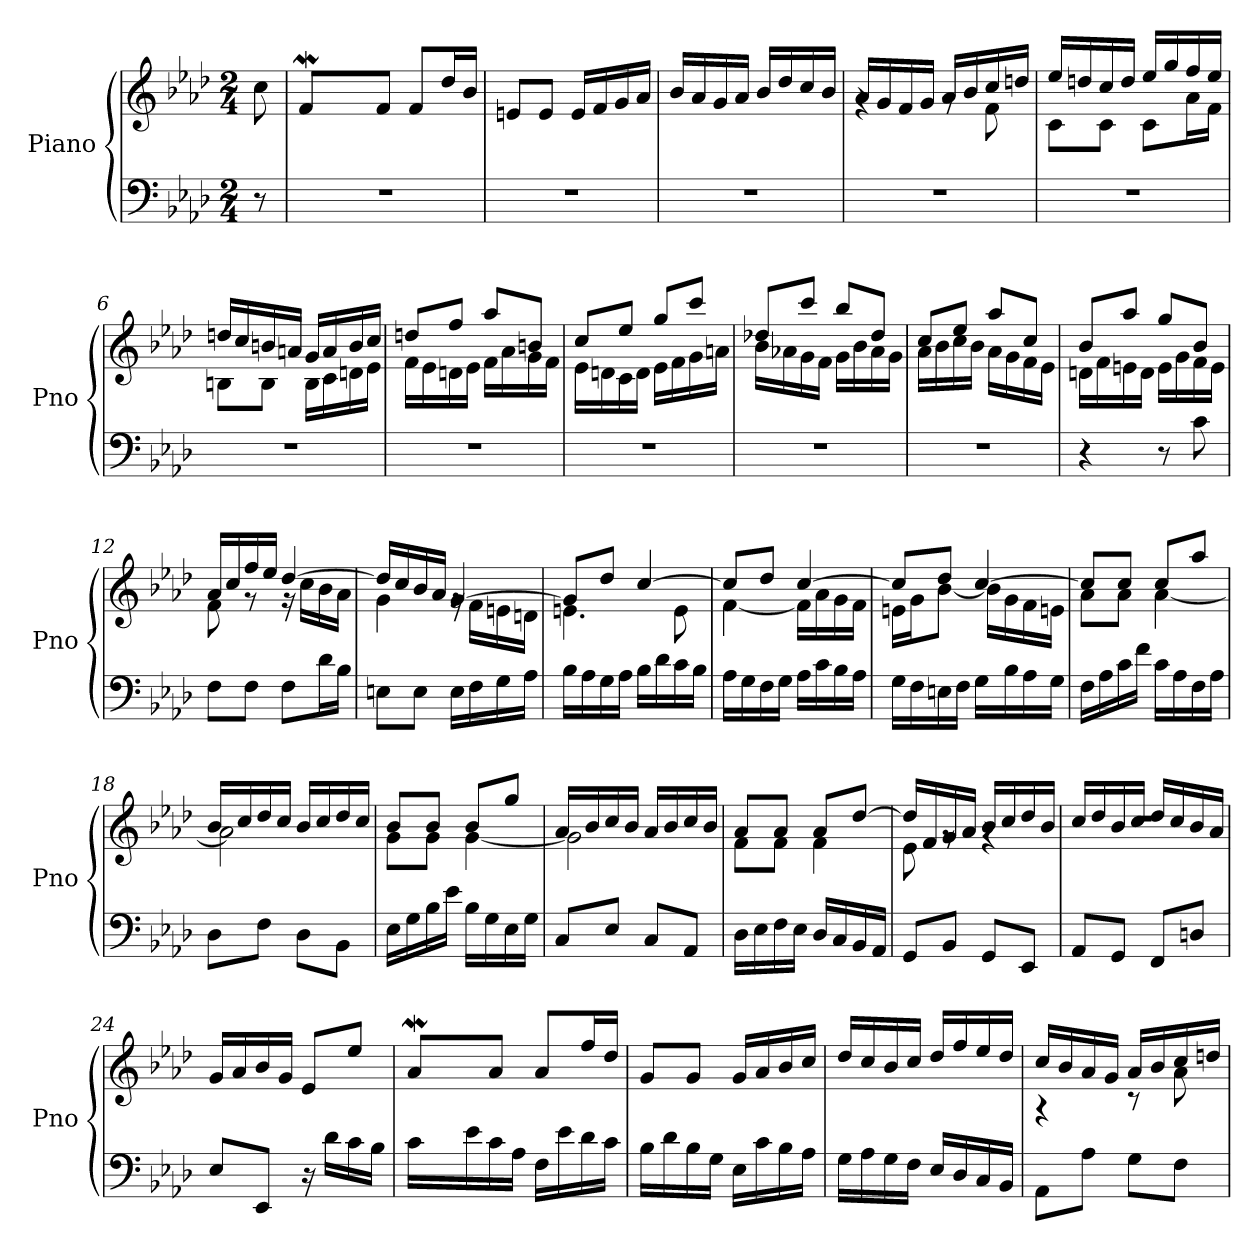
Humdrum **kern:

**kern	**kern
*part1	*part1
*staff2	*staff1
*I"Piano	*
*I'Pno	*
*clefF4	*clefG2
*k[b-e-a-d-]	*k[b-e-a-d-]
*M2/4	*M2/4
*MM96	*MM96
=	=
8r	8cc\
=1	=1
*	*^
2r	8fW/L	64f!yy
.	.	64en!yy
.	.	16.f!yy
.	8f/J	4.ryy
.	8f/L	.
.	16dd-/L	.
.	16b-/JJ	.
*	*v	*v
=2	=2
2r	8en/L
.	8e/J
.	16e/LL
.	16f/
.	16g/
.	16a-/JJ
=3	=3
2r	16b-/LL
.	16a-/
.	16g/
.	16a-/JJ
.	16b-/LL
.	16dd-/
.	16cc/
.	16b-/JJ
=4	=4
*	*^
2r	16a-/LL	4rg
.	16g/	.
.	16f/	.
.	16g/JJ	.
.	16a-/LL	8rg
.	16b-/	.
.	16cc/	8f\
.	16ddn/JJ	.
=5	=5	=5
2r	16ee-/LL	8c\L
.	16ddn/	.
.	16cc/	8c\J
.	16dd/JJ	.
.	16ee-/LL	8c\L
.	16gg/	.
.	16ff/	16a-\L
.	16ee-/JJ	16f\JJ
!!LO:LB:g=z	!!
=6	=6	=6
2r	16ddn/LL	8Bn\L
.	16cc/	.
.	16bn/	8B\J
.	16an/JJ	.
.	16g/LL	16B\LL
.	16a/	16c\
.	16b/	16dn\
.	16cc/JJ	16e-\JJ
=7	=7	=7
2r	8ddn/L	16f\LL
.	.	16e-\
.	8ff/J	16dn\
.	.	16e-\JJ
.	8aa-/L	16f\LL
.	.	16a-\
.	8bn/J	16g\
.	.	16f\JJ
=8	=8	=8
2r	8cc/L	16e-\LL
.	.	16dn\
.	8ee-/J	16c\
.	.	16d\JJ
.	8gg/L	16e-\LL
.	.	16f\
.	8ccc/J	16g\
.	.	16an\JJ
=9	=9	=9
2r	8dd-X/L	16b-\LL
.	.	16a-X\
.	8ccc/J	16g\
.	.	16f\JJ
.	8bb-/L	16g\LL
.	.	16b-\
.	8dd-/J	16a-\
.	.	16g\JJ
=10	=10	=10
2r	8cc/L	16a-\LL
.	.	16b-\
.	8ee-/J	16cc\
.	.	16b-\JJ
.	8aa-/L	16a-\LL
.	.	16g\
.	8cc/J	16f\
.	.	16e-\JJ
!!LO:LB:g=z	!!
=11	=11	=11
4r	8b-/L	16dn\LL
.	.	16f\
.	8aa-/J	16en\
.	.	16d\JJ
8r	8gg/L	16e\LL
.	.	16g\
8c\	8b-/J	16f\
.	.	16e\JJ
=12	=12	=12
8F\L	16a-/LL	8f\
.	16cc/	.
8F\J	16ff/	8r
.	16ee-/JJ	.
8F\L	[4dd-/	16r
.	.	16cc\LL
16d-\L	.	16b-\
16B-\JJ	.	16a-\JJ
=13	=13	=13
8En\L	16dd-/LL]	4g\
.	16cc/	.
8E\J	16b-/	.
.	16a-/JJ	.
16E\LL	[4g/	16rg
16F\	.	16f\LL
16G\	.	16en\
16A-\JJ	.	16dn\JJ
=14	=14	=14
16B-\LL	8g/L]	4.en\
16A-\	.	.
16G\	8dd-/J	.
16A-\JJ	.	.
16B-\LL	[4cc/	.
16d-\	.	.
16c\	.	8e\
16B-\JJ	.	.
=15	=15	=15
16A-\LL	8cc/L]	[4f\
16G\	.	.
16F\	8dd-/J	.
16G\JJ	.	.
16A-\LL	[4cc/	16f\LL]
16c\	.	16a-\
16B-\	.	16g\
16A-\JJ	.	16f\JJ
!!LO:LB:g=z	!!
=16	=16	=16
16G\LL	8cc/L]	16en\LL
16F\	.	16g\J
16En\	8dd-/J	[8b-\J
16F\JJ	.	.
16G\LL	[4cc/	16b-\LL]
16B-\	.	16g\
16A-\	.	16f\
16G\JJ	.	16en\JJ
=17	=17	=17
16F\LL	8cc/L]	8a-\L
16A-\	.	.
16c\	8cc/J	8a-\J
16f\JJ	.	.
16c\LL	8cc/L	[4a-\
16A-\	.	.
16F\	8aa-/J	.
16A-\JJ	.	.
=18	=18	=18
8D-\L	16b-/LL	2a-\]
.	16cc/	.
8F\J	16dd-/	.
.	16cc/JJ	.
8D-\L	16b-/LL	.
.	16cc/	.
8BB-\J	16dd-/	.
.	16cc/JJ	.
=19	=19	=19
16E-\LL	8b-/L	8g\L
16G\	.	.
16B-\	8b-/J	8g\J
16e-\JJ	.	.
16B-\LL	8b-/L	[4g\
16G\	.	.
16E-\	8gg/J	.
16G\JJ	.	.
=20	=20	=20
8C/L	16a-/LL	2g\]
.	16b-/	.
8E-/J	16cc/	.
.	16b-/JJ	.
8C/L	16a-/LL	.
.	16b-/	.
8AA-/J	16cc/	.
.	16b-/JJ	.
!!LO:LB:g=z	!!
=21	=21	=21
16D-\LL	8a-/L	8f\L
16E-\	.	.
16F\	8a-/J	8f\J
16E-\JJ	.	.
16D-/LL	8a-/L	4f\
16C/	.	.
16BB-/	[8dd-/J	.
16AA-/JJ	.	.
=22	=22	=22
8GG/L	16dd-/LL]	8e-\
.	16f/	.
8BB-/J	16g/	8rg
.	16a-/JJ	.
8GG/L	16b-/LL	4rg
.	16cc/	.
8EE-/J	16dd-/	.
.	16b-/JJ	.
=23	=23	=23
8AA-/L	16cc/LL	2rdd
.	16dd-/	.
8GG/J	16b-/	.
.	16cc/JJ	.
8FF/L	16dd-/LL	.
.	16cc/	.
8Dn/J	16b-/	.
.	16a-/JJ	.
*	*v	*v
=24	=24
8E-/L	16g/LL
.	16a-/
8EE-/J	16b-/
.	16g/JJ
16r	8e-/L
16d-\LL	.
16c\	8ee-/J
16B-\JJ	.
=25	=25
*	*^
16c\LL	8a-w/L	64a-!yy
.	.	64g!yy
.	.	16.a-!yy
16e-\	.	.
16c\	8a-/J	4.ryy
16A-\JJ	.	.
16F\LL	8a-/L	.
16e-\	.	.
16d-\	16ff/L	.
16c\JJ	16dd-/JJ	.
*	*v	*v
=26	=26
16B-\LL	8g/L
16d-\	.
16B-\	8g/J
16G\JJ	.
16E-\LL	16g/LL
16c\	16a-/
16B-\	16b-/
16A-\JJ	16cc/JJ
!!LO:PB:g=z
=27	=27
16G\LL	16dd-/LL
16A-\	16cc/
16G\	16b-/
16F\JJ	16cc/JJ
16E-/LL	16dd-/LL
16D-/	16ff/
16C/	16ee-/
16BB-/JJ	16dd-/JJ
=28	=28
*	*^
8AA-\L	16cc/LL	4r
.	16b-/	.
8A-\J	16a-/	.
.	16g/JJ	.
8G\L	16a-/LL	8r
.	16b-/	.
8F\J	16cc/	8a-\
.	16ddn/JJ	.
*	*v	*v
=	=
*-	*-
